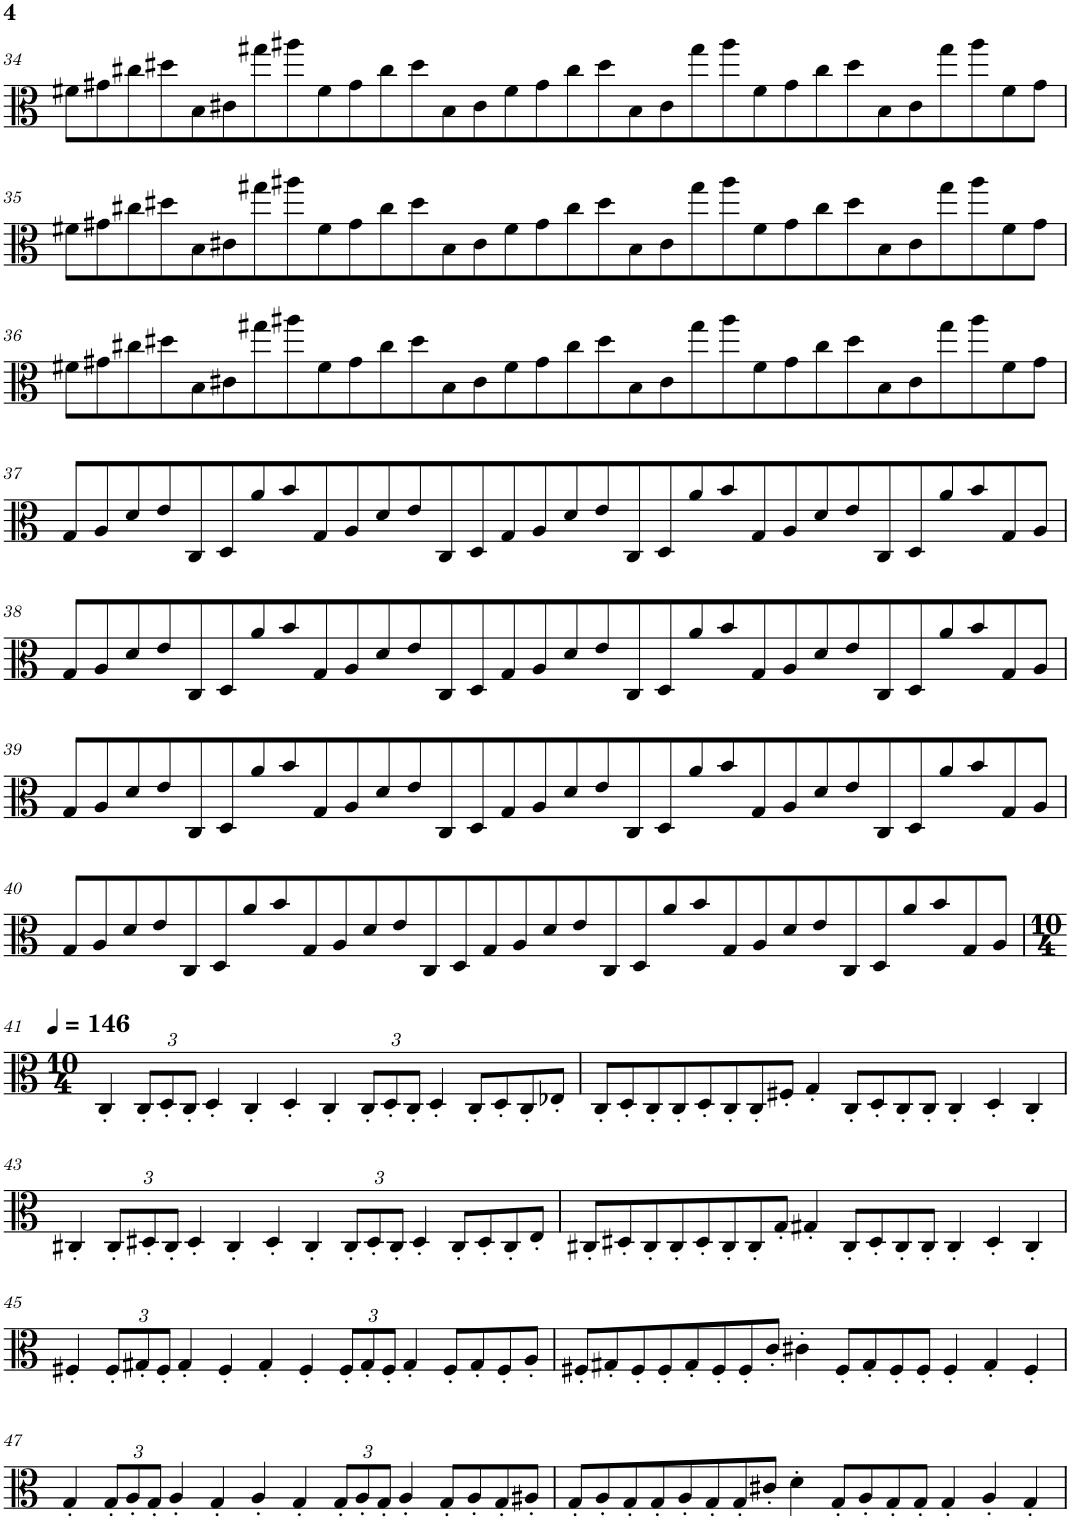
**kern
*part1
*staff1
*I"Viola
*I'Vla.
!!LO:PB:g=z
*clefC3
*k[]
*M8/2
=34
8f#X\L
8g#X\
8cc#X\
8dd#X\
8B\
8c#X\
8gg#X\
8aa#X\
8f#\
8g#\
8cc#\
8dd#\
8B\
8c#\
8f#\
8g#\
8cc#\
8dd#\
8B\
8c#\
8gg#\
8aa#\
8f#\
8g#\
8cc#\
8dd#\
8B\
8c#\
8gg#\
8aa#\
8f#\
8g#\J
!!LO:LB:g=z
=35
8f#X\L
8g#X\
8cc#X\
8dd#X\
8B\
8c#X\
8gg#X\
8aa#X\
8f#\
8g#\
8cc#\
8dd#\
8B\
8c#\
8f#\
8g#\
8cc#\
8dd#\
8B\
8c#\
8gg#\
8aa#\
8f#\
8g#\
8cc#\
8dd#\
8B\
8c#\
8gg#\
8aa#\
8f#\
8g#\J
!!LO:LB:g=z
=36
8f#X\L
8g#X\
8cc#X\
8dd#X\
8B\
8c#X\
8gg#X\
8aa#X\
8f#\
8g#\
8cc#\
8dd#\
8B\
8c#\
8f#\
8g#\
8cc#\
8dd#\
8B\
8c#\
8gg#\
8aa#\
8f#\
8g#\
8cc#\
8dd#\
8B\
8c#\
8gg#\
8aa#\
8f#\
8g#\J
!!LO:LB:g=z
=37
8G/L
8A/
8d/
8e/
8C/
8D/
8a/
8b/
8G/
8A/
8d/
8e/
8C/
8D/
8G/
8A/
8d/
8e/
8C/
8D/
8a/
8b/
8G/
8A/
8d/
8e/
8C/
8D/
8a/
8b/
8G/
8A/J
!!LO:LB:g=z
=38
8G/L
8A/
8d/
8e/
8C/
8D/
8a/
8b/
8G/
8A/
8d/
8e/
8C/
8D/
8G/
8A/
8d/
8e/
8C/
8D/
8a/
8b/
8G/
8A/
8d/
8e/
8C/
8D/
8a/
8b/
8G/
8A/J
!!LO:LB:g=z
=39
8G/L
8A/
8d/
8e/
8C/
8D/
8a/
8b/
8G/
8A/
8d/
8e/
8C/
8D/
8G/
8A/
8d/
8e/
8C/
8D/
8a/
8b/
8G/
8A/
8d/
8e/
8C/
8D/
8a/
8b/
8G/
8A/J
!!LO:LB:g=z
=40
8G/L
8A/
8d/
8e/
8C/
8D/
8a/
8b/
8G/
8A/
8d/
8e/
8C/
8D/
8G/
8A/
8d/
8e/
8C/
8D/
8a/
8b/
8G/
8A/
8d/
8e/
8C/
8D/
8a/
8b/
8G/
8A/J
!!LO:LB:g=z
=41
*M10/4
*MM146
4C'/
*Xbrackettup
12C'/L
12D'/
12C'/J
4D'/
4C'/
4D'/
4C'/
12C'/L
12D'/
12C'/J
4D'/
8C'/L
8D'/
8C'/
8E-X'/J
=42
8C'/L
8D'/
8C'/
8C'/
8D'/
8C'/
8C'/
8F#X'/J
4G'/
8C'/L
8D'/
8C'/
8C'/J
4C'/
4D'/
4C'/
!!LO:LB:g=z
=43
4C#X'/
12C#'/L
12D#X'/
12C#'/J
4D#'/
4C#'/
4D#'/
4C#'/
12C#'/L
12D#'/
12C#'/J
4D#'/
8C#'/L
8D#'/
8C#'/
8E'/J
=44
8C#X'/L
8D#X'/
8C#'/
8C#'/
8D#'/
8C#'/
8C#'/
8G'/J
4G#X'/
8C#'/L
8D#'/
8C#'/
8C#'/J
4C#'/
4D#'/
4C#'/
!!LO:LB:g=z
=45
4F#X'/
12F#'/L
12G#X'/
12F#'/J
4G#'/
4F#'/
4G#'/
4F#'/
12F#'/L
12G#'/
12F#'/J
4G#'/
8F#'/L
8G#'/
8F#'/
8A'/J
=46
8F#X'/L
8G#X'/
8F#'/
8F#'/
8G#'/
8F#'/
8F#'/
8c'/J
4c#X'\
8F#'/L
8G#'/
8F#'/
8F#'/J
4F#'/
4G#'/
4F#'/
!!LO:LB:g=z
=47
4G'/
12G'/L
12A'/
12G'/J
4A'/
4G'/
4A'/
4G'/
12G'/L
12A'/
12G'/J
4A'/
8G'/L
8A'/
8G'/
8A#X'/J
=48
8G'/L
8A'/
8G'/
8G'/
8A'/
8G'/
8G'/
8c#X'/J
4d'\
8G'/L
8A'/
8G'/
8G'/J
4G'/
4A'/
4G'/
=
*-
